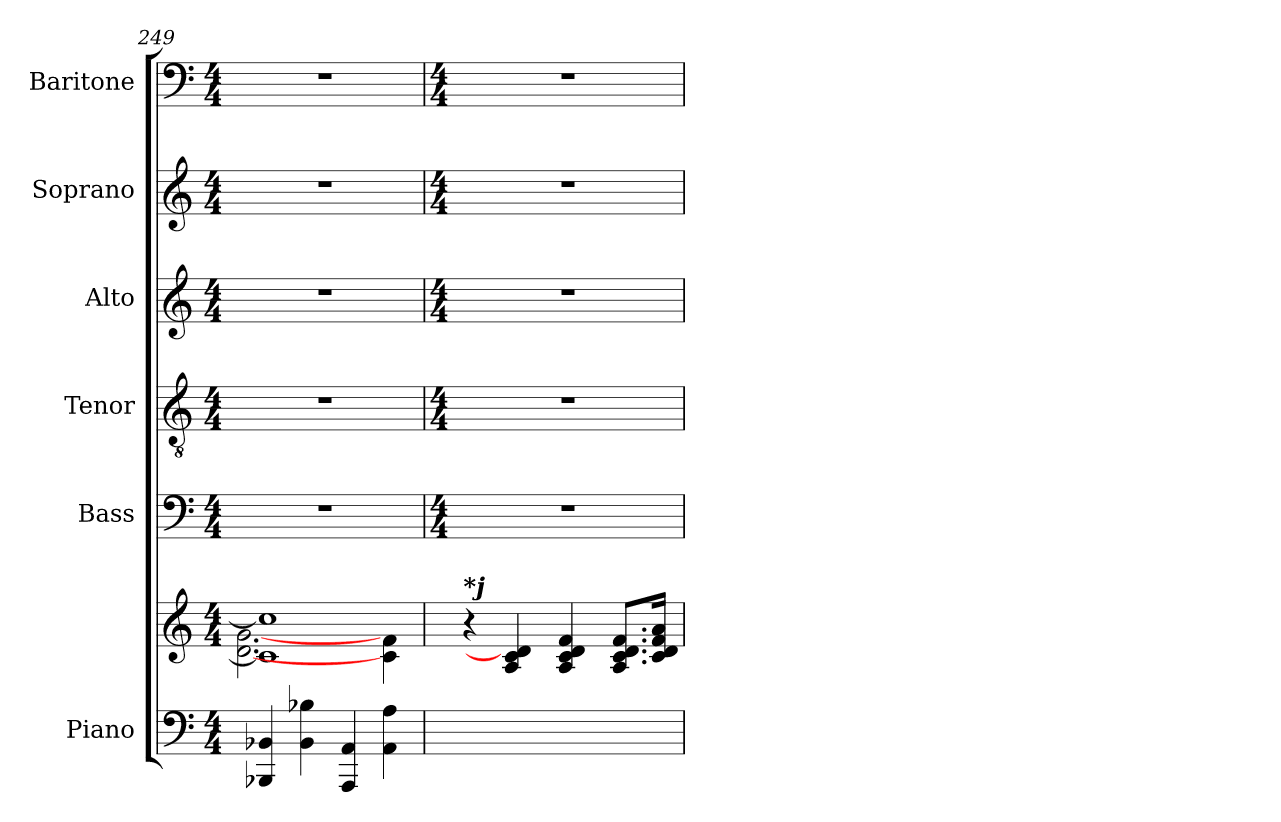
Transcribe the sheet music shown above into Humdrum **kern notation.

**kern	**kern	**kern	**kern	**kern	**kern	**kern
*part6	*part6	*part5	*part4	*part3	*part2	*part1
*staff7	*staff6	*staff5	*staff4	*staff3	*staff2	*staff1
*I"Piano	*	*I"Bass	*I"Tenor	*I"Alto	*I"Soprano	*I"Baritone
*	*	*I'B	*I'T	*I'A	*I'S	*
*clefF4	*clefG2	*clefF4	*clefGv2	*clefG2	*clefG2	*clefF4
*k[]	*k[]	*k[]	*k[]	*k[]	*k[]	*k[]
*M4/4	*M4/4	*M4/4	*M4/4	*M4/4	*M4/4	*M4/4
=249	=249	=249	=249	=249	=249	=249
*	*^	*	*	*	*	*
4BBB-X/ 4BB-X/	1c] 1cc]	[2.d\ [2.g\	1r	1r	1r	1r	1r
4BB-\ 4B-X\	.	.	.	.	.	.	.
4AAA/ 4AA/	.	.	.	.	.	.	.
4AA\ 4A\	.	4c\ 4f\	.	.	.	.	.
!!LO:LB:g=z
=250	=250	=250	=250	=250	=250	=250	=250
*	*	*	*M4/4	*M4/4	*M4/4	*M4/4	*M4/4
!	!LO:TX:a:Bi:t=*j	!	!	!	!	!	!
4ryy	4r	2ryy	1r	1r	1r	1r	1r
8ryy	4A/ 4c/ 4d/]	.	.	.	.	.	.
8ryy	.	.	.	.	.	.	.
8ryy	4A/ 4c/ 4d/ 4f/	2ryy	.	.	.	.	.
8ryy	.	.	.	.	.	.	.
4ryy	8.A/ 8.c/ 8.d/ 8.f/L	.	.	.	.	.	.
.	16c/ 16d/ 16f/ 16a/Jk	.	.	.	.	.	.
*	*v	*v	*	*	*	*	*
=	=	=	=	=	=	=
*-	*-	*-	*-	*-	*-	*-
